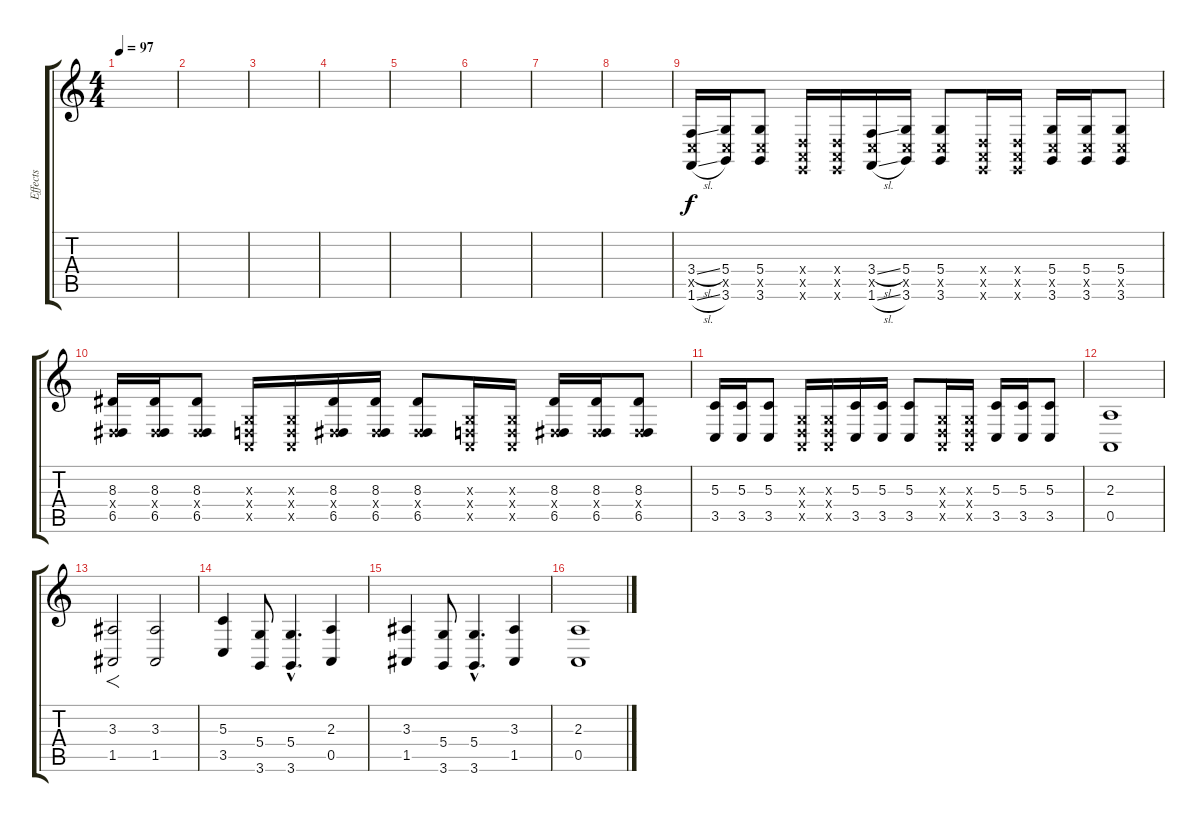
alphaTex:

\track ("Effects" "Effects") {instrument tuba}
\staff {score tabs}
\tuning (E4 B3 G3 D3 A2 E2) {hide}
\ts (4 4)
\tempo 97
\clef g2
\ks c
|
|
|
|
|
|
|
|
(3.4{sl} 3.5{x} 1.6{sl}).16{instrument distortionguitar} (5.4 3.5{x} 3.6).16 (5.4 3.5{x} 3.6).8 (0.4{x} 0.5{x} 0.6{x}).16 (0.4{x} 0.5{x} 0.6{x}).16 (3.4{sl} 3.5{x} 1.6{sl}).16 (5.4 3.5{x} 3.6).16 (5.4 3.5{x} 3.6).8 (0.4{x} 0.5{x} 0.6{x}).16 (0.4{x} 0.5{x} 0.6{x}).16 (5.4 3.5{x} 3.6).16 (5.4 3.5{x} 3.6).16 (5.4 3.5{x} 3.6).8 |
(8.3 1.4{x} 6.5).16 (8.3 1.4{x} 6.5).16 (8.3 1.4{x} 6.5).8 (0.3{x} 0.4{x} 0.5{x}).16 (0.3{x} 0.4{x} 0.5{x}).16 (8.3 1.4{x} 6.5).16 (8.3 1.4{x} 6.5).16 (8.3 1.4{x} 6.5).8 (0.3{x} 0.4{x} 0.5{x}).16 (0.3{x} 0.4{x} 0.5{x}).16 (8.3 1.4{x} 6.5).16 (8.3 1.4{x} 6.5).16 (8.3 1.4{x} 6.5).8 |
(5.3 3.5).16 (5.3 3.5).16 (5.3 3.5).8 (0.3{x} 0.4{x} 0.5{x}).16 (0.3{x} 0.4{x} 0.5{x}).16 (5.3 3.5).16 (5.3 3.5).16 (5.3 3.5).8 (0.3{x} 0.4{x} 0.5{x}).16 (0.3{x} 0.4{x} 0.5{x}).16 (5.3 3.5).16 (5.3 3.5).16 (5.3 3.5).8 |
(2.3 0.5).1 |
(3.3 1.5).2{f instrument tuba} (3.3 1.5).2 |
(5.3 3.5).4 (5.4 3.6).8 (5.4{hac} 3.6{hac}).4{d} (2.3 0.5).4 |
(3.3 1.5).4 (5.4 3.6).8 (5.4{hac} 3.6{hac}).4{d} (3.3 1.5).4 |
(2.3 0.5).1
